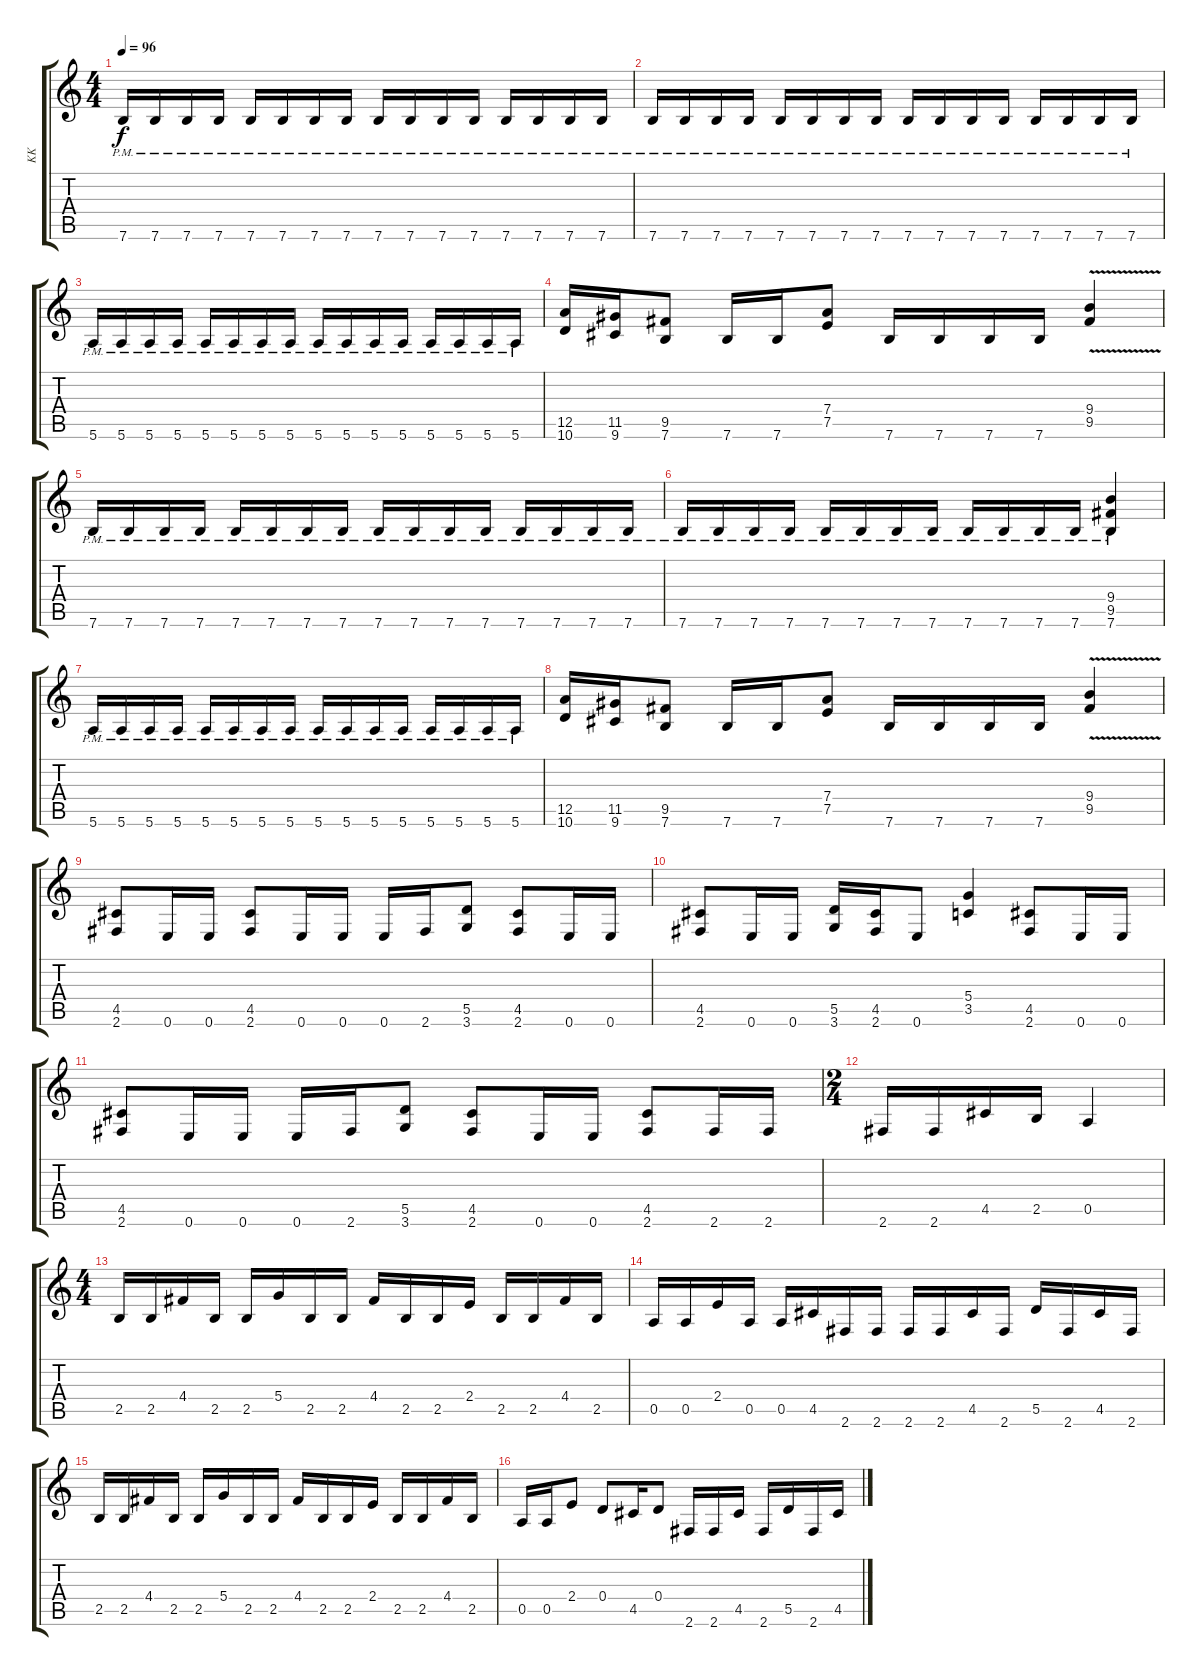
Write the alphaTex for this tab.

\track ("KK" "KK") {instrument distortionguitar}
\staff {score tabs}
\tuning (E4 B3 G3 D3 A2 E2) {hide}
\ts (4 4)
\tempo 96
\clef g2
\ks c
7.6{pm}.16{dy f} 7.6{pm}.16 7.6{pm}.16 7.6{pm}.16 7.6{pm}.16 7.6{pm}.16 7.6{pm}.16 7.6{pm}.16 7.6{pm}.16 7.6{pm}.16 7.6{pm}.16 7.6{pm}.16 7.6{pm}.16 7.6{pm}.16 7.6{pm}.16 7.6{pm}.16 |
7.6{pm}.16 7.6{pm}.16 7.6{pm}.16 7.6{pm}.16 7.6{pm}.16 7.6{pm}.16 7.6{pm}.16 7.6{pm}.16 7.6{pm}.16 7.6{pm}.16 7.6{pm}.16 7.6{pm}.16 7.6{pm}.16 7.6{pm}.16 7.6{pm}.16 7.6{pm}.16 |
5.6{pm}.16 5.6{pm}.16 5.6{pm}.16 5.6{pm}.16 5.6{pm}.16 5.6{pm}.16 5.6{pm}.16 5.6{pm}.16 5.6{pm}.16 5.6{pm}.16 5.6{pm}.16 5.6{pm}.16 5.6{pm}.16 5.6{pm}.16 5.6{pm}.16 5.6{pm}.16 |
(12.5 10.6).16 (11.5 9.6).16 (9.5 7.6).8 7.6.16 7.6.16 (7.4 7.5).8 7.6.16 7.6.16 7.6.16 7.6.16 (9.4{v} 9.5{v}).4 |
7.6{pm}.16 7.6{pm}.16 7.6{pm}.16 7.6{pm}.16 7.6{pm}.16 7.6{pm}.16 7.6{pm}.16 7.6{pm}.16 7.6{pm}.16 7.6{pm}.16 7.6{pm}.16 7.6{pm}.16 7.6{pm}.16 7.6{pm}.16 7.6{pm}.16 7.6{pm}.16 |
7.6{pm}.16 7.6{pm}.16 7.6{pm}.16 7.6{pm}.16 7.6{pm}.16 7.6{pm}.16 7.6{pm}.16 7.6{pm}.16 7.6{pm}.16 7.6{pm}.16 7.6{pm}.16 7.6{pm}.16 (9.4 9.5 7.6{pm}).4 |
5.6{pm}.16 5.6{pm}.16 5.6{pm}.16 5.6{pm}.16 5.6{pm}.16 5.6{pm}.16 5.6{pm}.16 5.6{pm}.16 5.6{pm}.16 5.6{pm}.16 5.6{pm}.16 5.6{pm}.16 5.6{pm}.16 5.6{pm}.16 5.6{pm}.16 5.6{pm}.16 |
(12.5 10.6).16 (11.5 9.6).16 (9.5 7.6).8 7.6.16 7.6.16 (7.4 7.5).8 7.6.16 7.6.16 7.6.16 7.6.16 (9.4{v} 9.5{v}).4 |
(4.5 2.6).8 0.6.16 0.6.16 (4.5 2.6).8 0.6.16 0.6.16 0.6.16 2.6.16 (5.5 3.6).8 (4.5 2.6).8 0.6.16 0.6.16 |
(4.5 2.6).8 0.6.16 0.6.16 (5.5 3.6).16 (4.5 2.6).16 0.6.8 (5.4 3.5).4 (4.5 2.6).8 0.6.16 0.6.16 |
(4.5 2.6).8 0.6.16 0.6.16 0.6.16 2.6.16 (5.5 3.6).8 (4.5 2.6).8 0.6.16 0.6.16 (4.5 2.6).8 2.6.16 2.6.16 |
\ts (2 4)
2.6.16 2.6.16 4.5.16 2.5.16 0.5.4 |
\ts (4 4)
2.5.16 2.5.16 4.4.16 2.5.16 2.5.16 5.4.16 2.5.16 2.5.16 4.4.16 2.5.16 2.5.16 2.4.16 2.5.16 2.5.16 4.4.16 2.5.16 |
0.5.16 0.5.16 2.4.16 0.5.16 0.5.16 4.5.16 2.6.16 2.6.16 2.6.16 2.6.16 4.5.16 2.6.16 5.5.16 2.6.16 4.5.16 2.6.16 |
2.5.16 2.5.16 4.4.16 2.5.16 2.5.16 5.4.16 2.5.16 2.5.16 4.4.16 2.5.16 2.5.16 2.4.16 2.5.16 2.5.16 4.4.16 2.5.16 |
0.5.16 0.5.16 2.4.8 0.4.8 4.5.16 0.4.8 2.6.16 2.6.16 4.5.16 2.6.16 5.5.16 2.6.16 4.5.16
